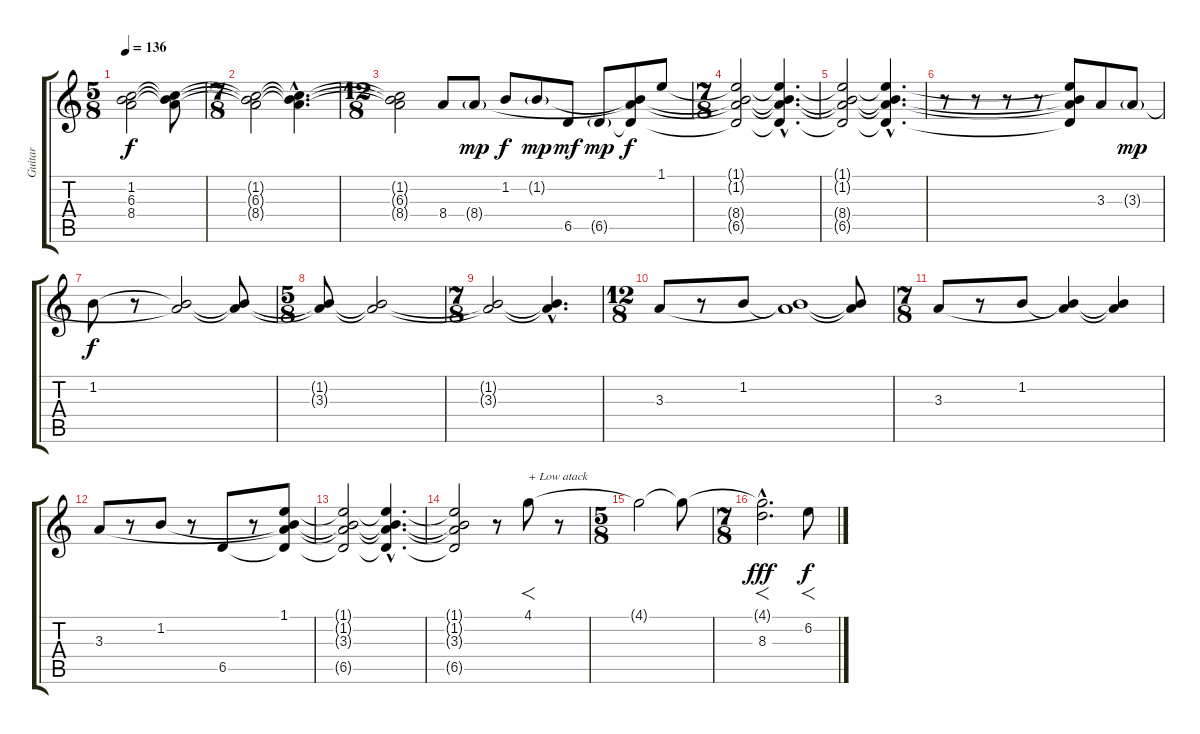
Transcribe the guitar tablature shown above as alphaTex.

\track ("Guitar" "Guitar") {instrument distortionguitar}
\staff {score tabs}
\tuning (Eb4 Bb3 Gb3 Db3 Ab2 Eb2) {hide}
\ts (5 8)
\tempo 136
\clef g2
\ks c
(1.2{t} 6.3{t} 8.4{t}).2{dy f} (1.2{t} 6.3{t} 8.4{t}).8 |
\ts (7 8)
(1.2{t} 6.3{t} 8.4{t}).2 (1.2{hac t} 6.3{hac t} 8.4{hac t}).4{d} |
\ts (12 8)
(1.2{t} 6.3{t} 8.4{t}).2 8.4.8 8.4{g}.8{dy mp} 1.2.8{dy f} 1.2{g}.8{dy mp} 6.5.8{dy mf} 6.5{g}.8{dy mp} (1.2{t} 8.4{t} 6.5{t}).8{dy f} 1.1.8 |
\ts (7 8)
(1.1{t} 1.2{t} 8.4{t} 6.5{t}).2 (1.1{hac t} 1.2{hac t} 8.4{hac t} 6.5{hac t}).4{d} |
(1.1{t} 1.2{t} 8.4{t} 6.5{t}).2 (1.1{hac t} 1.2{hac t} 8.4{hac t} 6.5{hac t}).4{d} |
r.8 r.8 r.8 r.8 (1.1{t} 1.2{t} 8.4{t} 6.5{t}).8 3.3.8 3.3{g}.8{dy mp} |
1.2.8{dy f} r.8 (1.2{t} 3.3{t}).2 (1.2{t} 3.3{t}).8 |
\ts (5 8)
(1.2{t} 3.3{t}).8 (1.2{t} 3.3{t}).2 |
\ts (7 8)
(1.2{t} 3.3{t}).2 (1.2{hac t} 3.3{hac t}).4{d} |
\ts (12 8)
3.3.8 r.8 1.2.8 (1.2{t} 3.3{t}).1 (1.2{t} 3.3{t}).8 |
\ts (7 8)
3.3.8 r.8 1.2.8 (1.2{t} 3.3{t}).4 (1.2{t} 3.3{t}).4 |
3.3.8 r.8 1.2.8 r.8 6.5.8 r.8 (1.1 1.2{t} 3.3{t} 6.5{t}).8 |
(1.1{t} 1.2{t} 3.3{t} 6.5{t}).2 (1.1{hac t} 1.2{hac t} 3.3{hac t} 6.5{hac t}).4{d} |
(1.1{t} 1.2{t} 3.3{t} 6.5{t}).2 r.8 4.1.8{f txt "+ Low atack"} r.8 |
\ts (5 8)
4.1{t}.2 4.1{t}.8 |
\ts (7 8)
(4.1{hac t} 8.3{hac}).2{f d dy fff} 6.2.8{f dy f}
